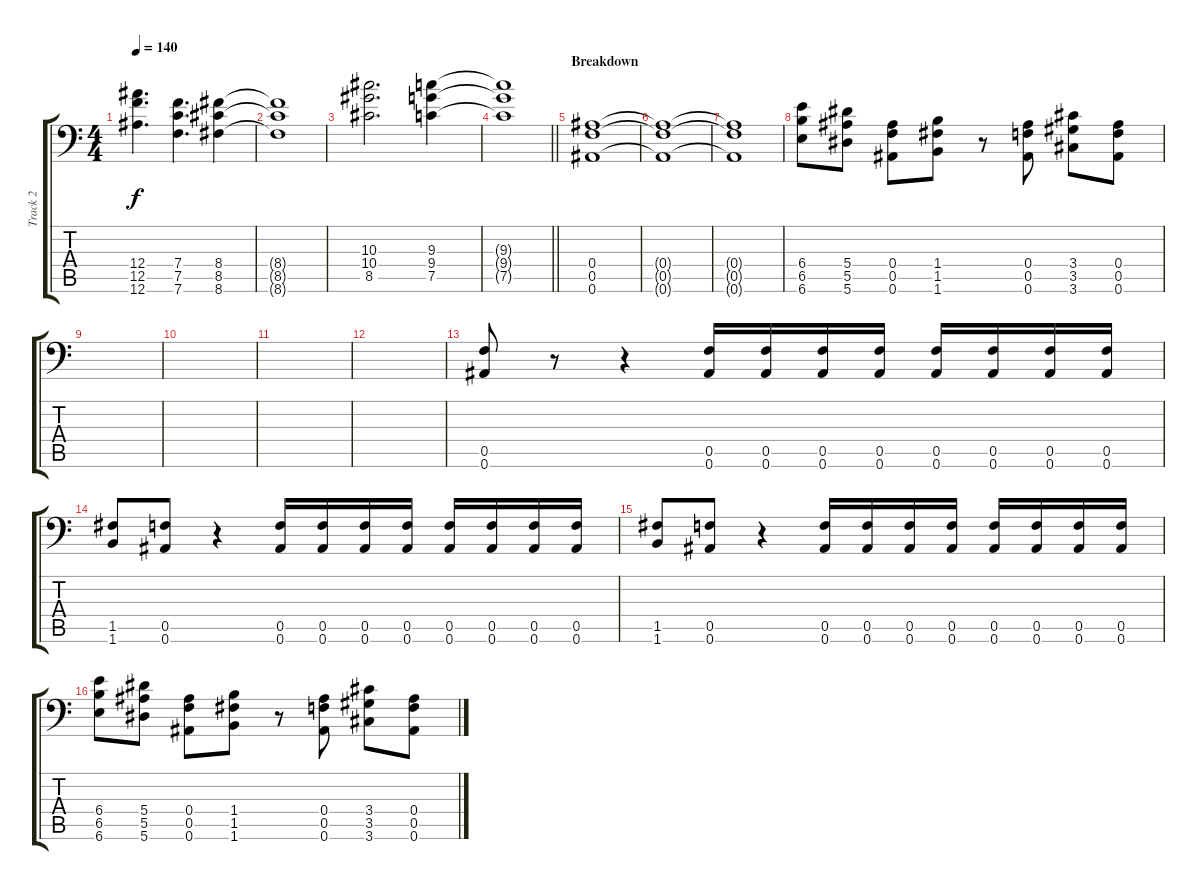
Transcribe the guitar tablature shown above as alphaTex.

\track ("Track 2" "Track 2") {instrument overdrivenguitar}
\staff {score tabs}
\tuning (C4 G3 Eb3 Bb2 F2 Bb1) {hide}
\ts (4 4)
\tempo 140
\clef f4
\ks c
(12.4 12.5 12.6).4{d dy f} (7.4 7.5 7.6).4{d} (8.4 8.5 8.6).4 |
(8.4{t} 8.5{t} 8.6{t}).1 |
(10.3 10.4 8.5).2{d} (9.3 9.4 7.5).4 |
\barLineRight lightlight
(9.3{t} 9.4{t} 7.5{t}).1 |
\section ("" "Breakdown")
(0.4 0.5 0.6).1 |
(0.4{t} 0.5{t} 0.6{t}).1 |
(0.4{t} 0.5{t} 0.6{t}).1 |
(6.4 6.5 6.6).8 (5.4 5.5 5.6).8 (0.4 0.5 0.6).8 (1.4 1.5 1.6).8 r.8 (0.4 0.5 0.6).8 (3.4 3.5 3.6).8 (0.4 0.5 0.6).8 |
|
|
|
|
(0.5 0.6).8 r.8 r.4 (0.5 0.6).16 (0.5 0.6).16 (0.5 0.6).16 (0.5 0.6).16 (0.5 0.6).16 (0.5 0.6).16 (0.5 0.6).16 (0.5 0.6).16 |
(1.5 1.6).8 (0.5 0.6).8 r.4 (0.5 0.6).16 (0.5 0.6).16 (0.5 0.6).16 (0.5 0.6).16 (0.5 0.6).16 (0.5 0.6).16 (0.5 0.6).16 (0.5 0.6).16 |
(1.5 1.6).8 (0.5 0.6).8 r.4 (0.5 0.6).16 (0.5 0.6).16 (0.5 0.6).16 (0.5 0.6).16 (0.5 0.6).16 (0.5 0.6).16 (0.5 0.6).16 (0.5 0.6).16 |
(6.4 6.5 6.6).8 (5.4 5.5 5.6).8 (0.4 0.5 0.6).8 (1.4 1.5 1.6).8 r.8 (0.4 0.5 0.6).8 (3.4 3.5 3.6).8 (0.4 0.5 0.6).8
